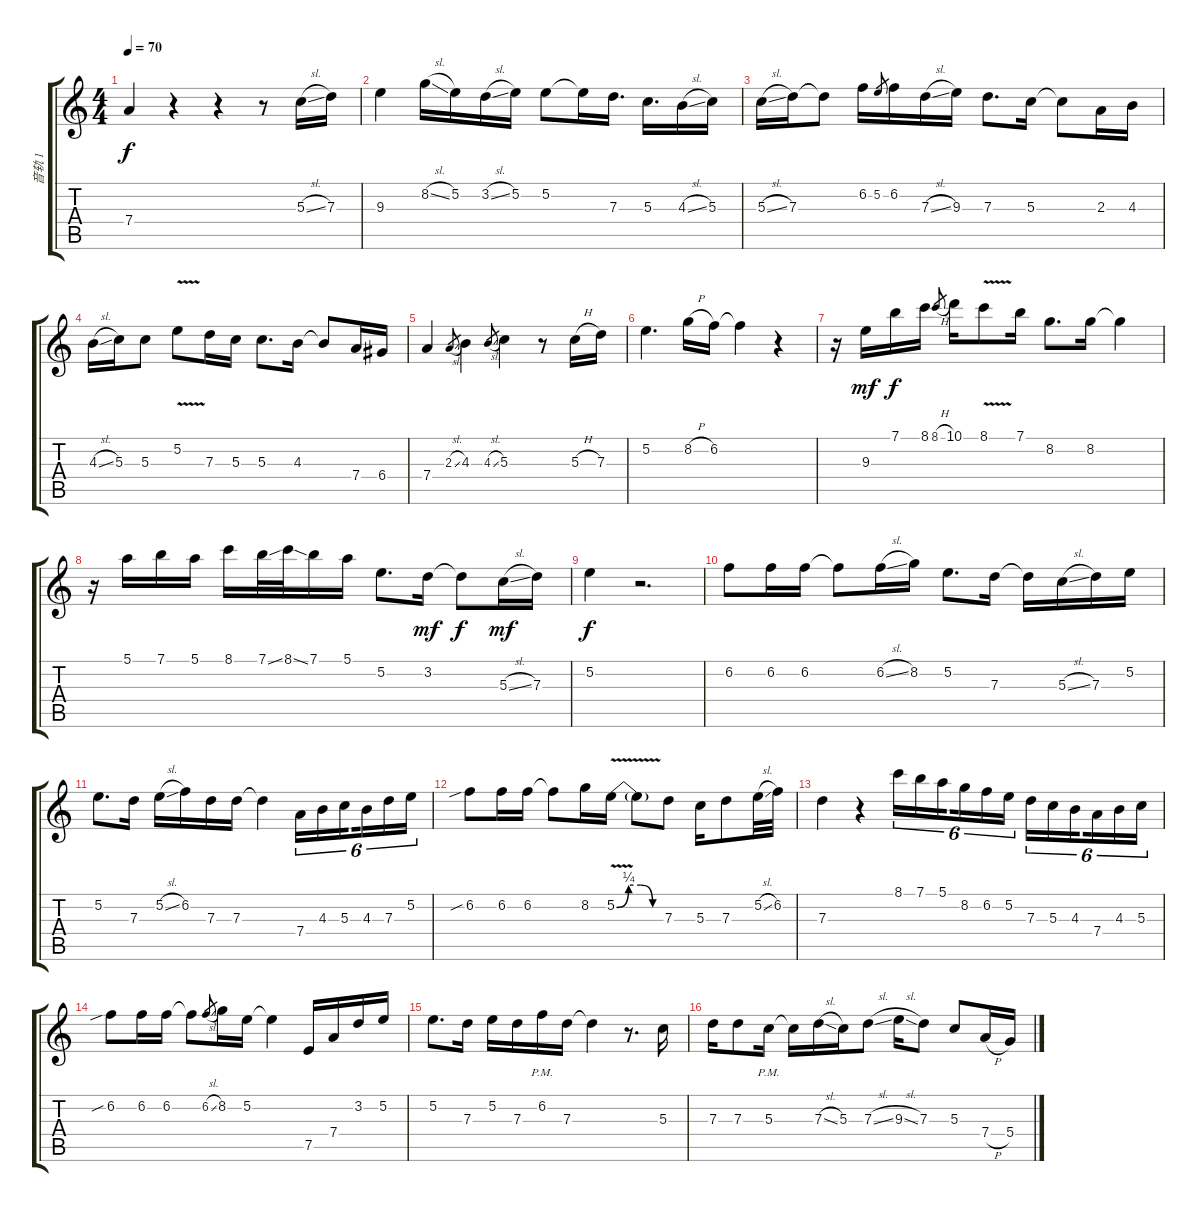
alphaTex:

\track ("音轨 1" "音轨 1") {instrument acousticguitarsteel}
\staff {score tabs}
\tuning (E4 B3 G3 D3 A2 E2) {hide}
\ts (4 4)
\tempo 70
\clef g2
\ks c
7.4{t}.4{dy f} r.4 r.4 r.8 5.3{sl}.16 7.3.16 |
9.3.4 8.2{sl}.16 5.2.16 3.2{sl}.16 5.2.16 5.2.8 5.2{t}.16 7.3.16{d} 5.3.16{d} 4.3{sl}.16 5.3.16 |
5.3{sl}.16 7.3.16 7.3{t}.8 6.2.16 5.2.8{gr} 6.2.16 7.3{sl}.16 9.3.16 7.3.8{d} 5.3.16 5.3{t}.8 2.3.16 4.3.16 |
4.3{sl}.16 5.3.16 5.3.8 5.2{v}.8 7.3.16 5.3.16 5.3.8{d} 4.3.16 4.3{t}.8 7.4.16 6.4.16 |
7.4.4 2.3{sl}.8{gr} 4.3.4 4.3{sl}.8{gr} 5.3.4 r.8 5.3{h}.16 7.3.16 |
5.2.4{d} 8.2{h}.16 6.2.16 6.2{t}.4 r.4 |
r.16 9.3.16{dy mf} 7.1.16{dy f} 8.1.16 8.1{h}.8{gr} 10.1.16 8.1{v}.8 7.1.16 8.2.8{d} 8.2.16 8.2{t}.4 |
r.16 5.1.16 7.1.16 5.1.16 8.1.16 7.1{ss}.32 8.1{ss}.32 7.1.16 5.1.16 5.2.8{d} 3.2.16{dy mf} 3.2{t}.8{dy f} 5.3{sl}.16{dy mf} 7.3.16 |
5.2.4{dy f} r.2{d} |
6.2.8 6.2.16 6.2.16 6.2{t}.8 6.2{sl}.16 8.2.16 5.2.8{d} 7.3.16 7.3{t}.16 5.3{sl}.16 7.3.16 5.2.16 |
5.2.8{d} 7.3.16 5.2{sl}.16 6.2.16 7.3.16 7.3.16 7.3{t}.4 7.4.16{tu (6 4)} 4.3.16{tu (6 4)} 5.3.16{tu (6 4) beam splitsecondary} 4.3.16{tu (6 4)} 7.3.16{tu (6 4)} 5.2.16{tu (6 4)} |
6.2{sib}.8 6.2.16 6.2.16 6.2{t}.8 8.2.16 5.2{be (custom 0 0 15 1 30 1 45 0 60 0) v}.16 5.2{t}.8 7.3.8 5.3.16 7.3.8 5.2{sl}.32 6.2.32 |
7.3.4 r.4 8.1.16{tu (6 4)} 7.1.16{tu (6 4)} 5.1.16{tu (6 4) beam splitsecondary} 8.2.16{tu (6 4)} 6.2.16{tu (6 4)} 5.2.16{tu (6 4)} 7.3.16{tu (6 4)} 5.3.16{tu (6 4)} 4.3.16{tu (6 4) beam splitsecondary} 7.4.16{tu (6 4)} 4.3.16{tu (6 4)} 5.3.16{tu (6 4)} |
6.2{sib}.8 6.2.16 6.2.16 6.2{t}.8 6.2{sl}.8{gr} 8.2.16 5.2.16 5.2{t}.4 7.5.16 7.4.16 3.2.16 5.2.16 |
5.2.8{d} 7.3.16 5.2.16 7.3.16 6.2{pm}.16 7.3.16 7.3{t}.4 r.8{d} 5.3.16 |
7.3.16 7.3.8 5.3{pm}.16 5.3{t}.16 7.3{sl}.16 5.3.16 7.3{sl}.8 9.3{sl}.16{txt ""} 7.3.8 5.3.8 7.4{h}.16 5.4{h}.16
